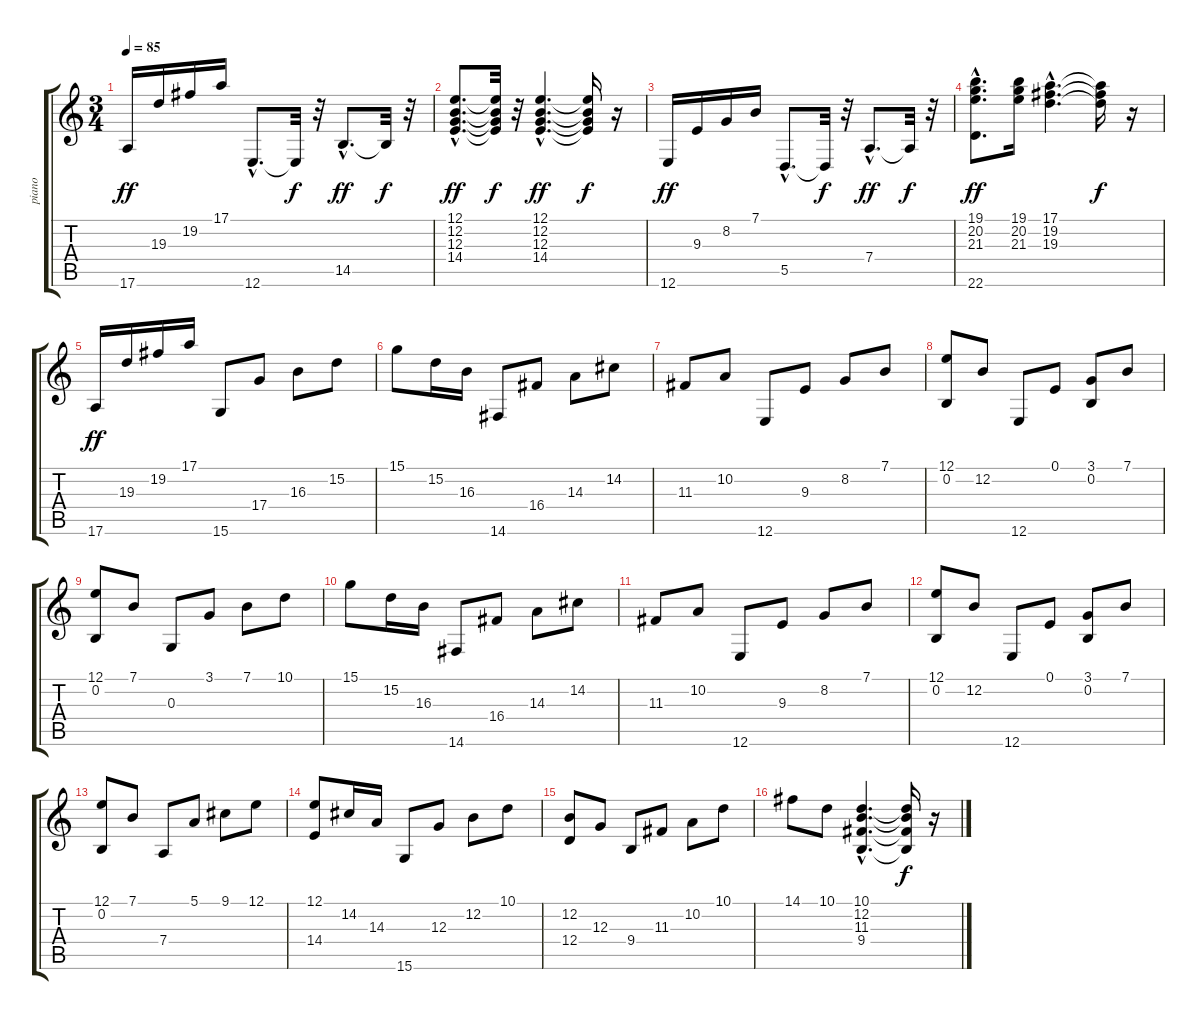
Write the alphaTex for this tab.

\track ("piano" "piano") {instrument acousticgrandpiano}
\staff {score tabs}
\tuning (E4 B3 G3 D3 A2 E2) {hide}
\ts (3 4)
\tempo 85
\clef g2
\ks c
17.6.16{dy ff} 19.3.16 19.2.16 17.1.16 12.6{hac}.8{d} 12.6{t}.32{dy f} r.32 14.5{hac}.8{d dy ff} 14.5{t}.32{dy f} r.32 |
(12.1{hac} 12.2{hac} 12.3{hac} 14.4{hac}).8{d dy ff} (12.1{t} 12.2{t} 12.3{t} 14.4{t}).32{dy f} r.32 (12.1{hac} 12.2{hac} 12.3{hac} 14.4{hac}).4{d dy ff} (12.1{t} 12.2{t} 12.3{t} 14.4{t}).16{dy f} r.16 |
12.6.16{dy ff} 9.3.16 8.2.16 7.1.16 5.5{hac}.8{d} 5.5{t}.32{dy f} r.32 7.4{hac}.8{d dy ff} 7.4{t}.32{dy f} r.32 |
(19.1{hac} 20.2{hac} 21.3{hac} 22.6{hac}).8{d dy ff} (19.1 20.2 21.3).16 (17.1{hac} 19.2{hac} 19.3{hac}).4{d} (17.1{t} 19.2{t} 19.3{t}).16{dy f} r.16 |
17.6.16{dy ff} 19.3.16 19.2.16 17.1.16 15.6.8 17.4.8 16.3.8 15.2.8 |
15.1.8 15.2.16 16.3.16 14.6.8 16.4.8 14.3.8 14.2.8 |
11.3.8 10.2.8 12.6.8 9.3.8 8.2.8 7.1.8 |
(12.1 0.2).8 12.2.8 12.6.8 0.1.8 (3.1 0.2).8 7.1.8 |
(12.1 0.2).8 7.1.8 0.3.8 3.1.8 7.1.8 10.1.8 |
15.1.8 15.2.16 16.3.16 14.6.8 16.4.8 14.3.8 14.2.8 |
11.3.8 10.2.8 12.6.8 9.3.8 8.2.8 7.1.8 |
(12.1 0.2).8 12.2.8 12.6.8 0.1.8 (3.1 0.2).8 7.1.8 |
(12.1 0.2).8 7.1.8 7.4.8 5.1.8 9.1.8 12.1.8 |
(12.1 14.4).8 14.2.16 14.3.16 15.6.8 12.3.8 12.2.8 10.1.8 |
(12.2 12.4).8 12.3.8 9.4.8 11.3.8 10.2.8 10.1.8 |
14.1.8 10.1.8 (10.1{hac} 12.2{hac} 11.3{hac} 9.4{hac}).4{d} (10.1{t} 12.2{t} 11.3{t} 9.4{t}).16{dy f} r.16
